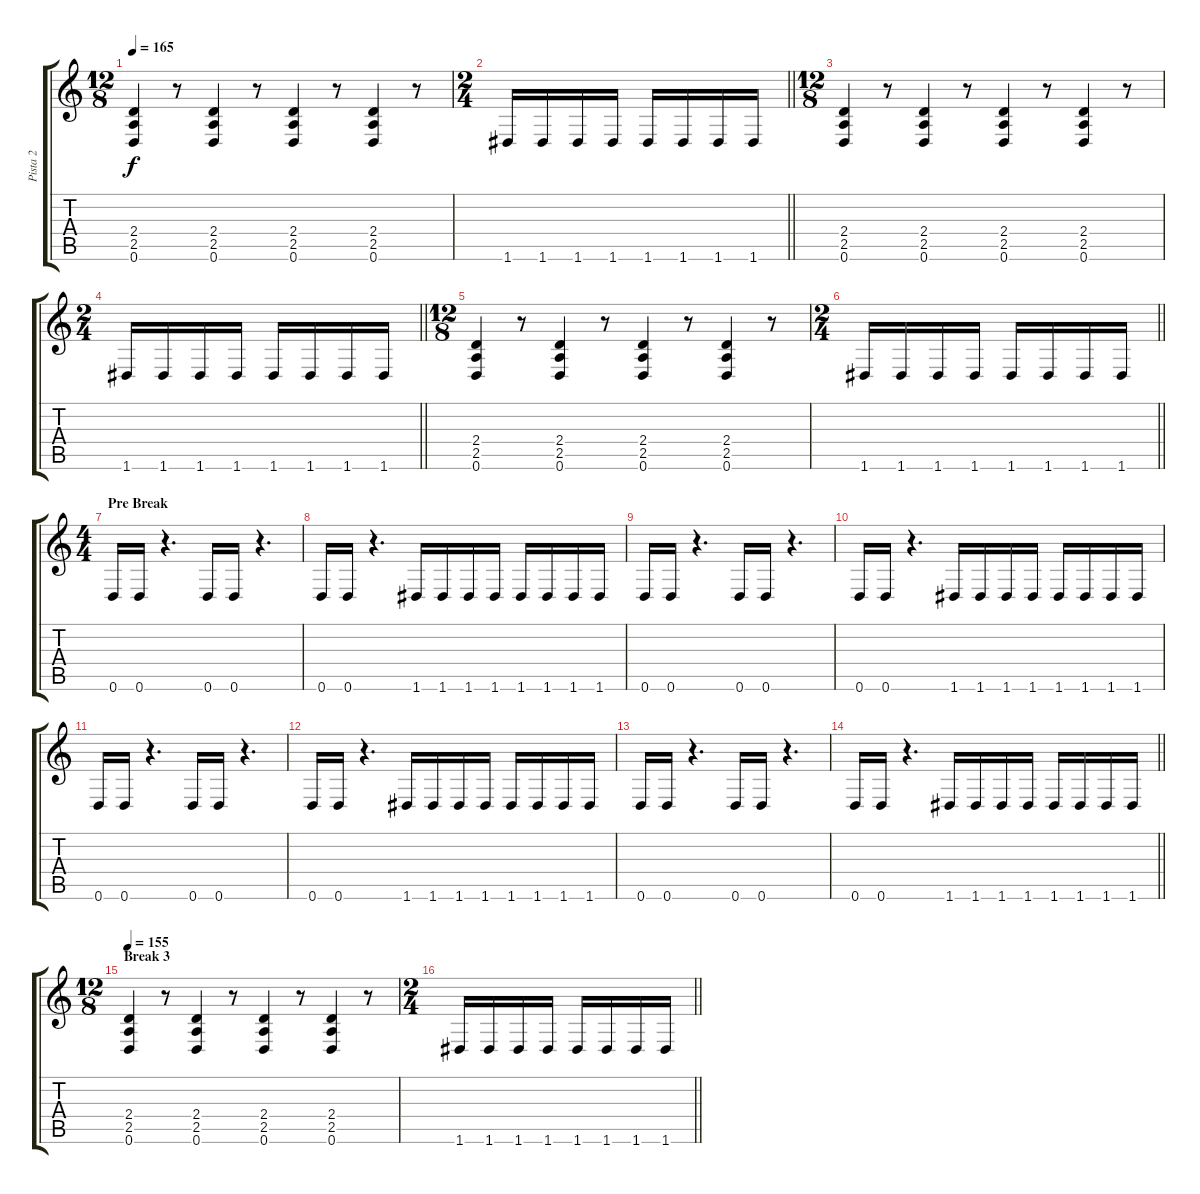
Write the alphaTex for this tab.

\track ("Pista 2" "Pista 2") {instrument distortionguitar}
\staff {score tabs}
\tuning (D4 A3 F3 C3 G2 D2) {hide}
\ts (12 8)
\tempo 165
\clef g2
\ks c
(2.4 2.5 0.6).4{dy f} r.8 (2.4 2.5 0.6).4 r.8 (2.4 2.5 0.6).4 r.8 (2.4 2.5 0.6).4 r.8 |
\ts (2 4)
\barLineRight lightlight
1.6.16 1.6.16 1.6.16 1.6.16 1.6.16 1.6.16 1.6.16 1.6.16 |
\ts (12 8)
(2.4 2.5 0.6).4 r.8 (2.4 2.5 0.6).4 r.8 (2.4 2.5 0.6).4 r.8 (2.4 2.5 0.6).4 r.8 |
\ts (2 4)
\barLineRight lightlight
1.6.16 1.6.16 1.6.16 1.6.16 1.6.16 1.6.16 1.6.16 1.6.16 |
\ts (12 8)
(2.4 2.5 0.6).4 r.8 (2.4 2.5 0.6).4 r.8 (2.4 2.5 0.6).4 r.8 (2.4 2.5 0.6).4 r.8 |
\ts (2 4)
\barLineRight lightlight
1.6.16 1.6.16 1.6.16 1.6.16 1.6.16 1.6.16 1.6.16 1.6.16 |
\ts (4 4)
\section ("" "Pre Break")
0.6.16 0.6.16 r.4{d} 0.6.16 0.6.16 r.4{d} |
0.6.16 0.6.16 r.4{d} 1.6.16 1.6.16 1.6.16 1.6.16 1.6.16 1.6.16 1.6.16 1.6.16 |
0.6.16 0.6.16 r.4{d} 0.6.16 0.6.16 r.4{d} |
0.6.16 0.6.16 r.4{d} 1.6.16 1.6.16 1.6.16 1.6.16 1.6.16 1.6.16 1.6.16 1.6.16 |
0.6.16 0.6.16 r.4{d} 0.6.16 0.6.16 r.4{d} |
0.6.16 0.6.16 r.4{d} 1.6.16 1.6.16 1.6.16 1.6.16 1.6.16 1.6.16 1.6.16 1.6.16 |
0.6.16 0.6.16 r.4{d} 0.6.16 0.6.16 r.4{d} |
\barLineRight lightlight
0.6.16 0.6.16 r.4{d} 1.6.16 1.6.16 1.6.16 1.6.16 1.6.16 1.6.16 1.6.16 1.6.16 |
\ts (12 8)
\section ("" "Break 3")
\tempo 155
(2.4 2.5 0.6).4 r.8 (2.4 2.5 0.6).4 r.8 (2.4 2.5 0.6).4 r.8 (2.4 2.5 0.6).4 r.8 |
\ts (2 4)
\barLineRight lightlight
1.6.16 1.6.16 1.6.16 1.6.16 1.6.16 1.6.16 1.6.16 1.6.16
